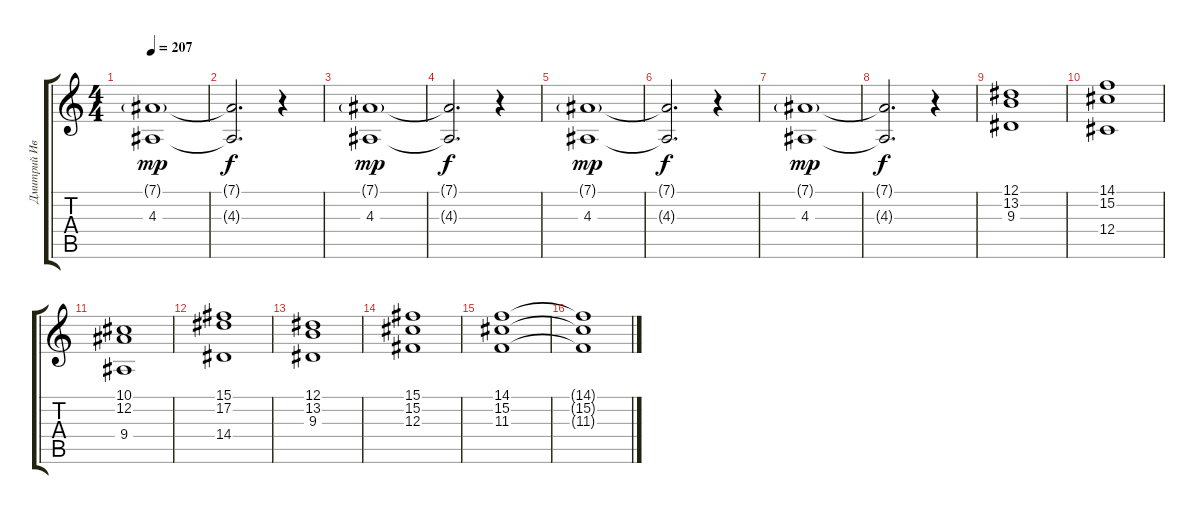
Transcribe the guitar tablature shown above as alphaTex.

\track ("Дмитрий Иванов" "Дмитрий Ив") {instrument frenchhorn}
\staff {score tabs}
\tuning (Eb4 Bb3 Gb3 Db3 Ab2 Eb2) {hide}
\ts (4 4)
\tempo 207
\clef g2
\ks c
(7.1{g} 4.3).1{dy mp} |
(7.1{t} 4.3{t}).2{d dy f} r.4 |
(7.1{g} 4.3).1{dy mp} |
(7.1{t} 4.3{t}).2{d dy f} r.4 |
(7.1{g} 4.3).1{dy mp} |
(7.1{t} 4.3{t}).2{d dy f} r.4 |
(7.1{g} 4.3).1{dy mp} |
(7.1{t} 4.3{t}).2{d dy f} r.4 |
(12.1 13.2 9.3).1{volume 10 instrument stringensemble1} |
(14.1 15.2 12.4).1 |
(10.1 12.2 9.4).1 |
(15.1 17.2 14.4).1 |
(12.1 13.2 9.3).1 |
(15.1 15.2 12.3).1 |
(14.1 15.2 11.3).1 |
(14.1{t} 15.2{t} 11.3{t}).1
